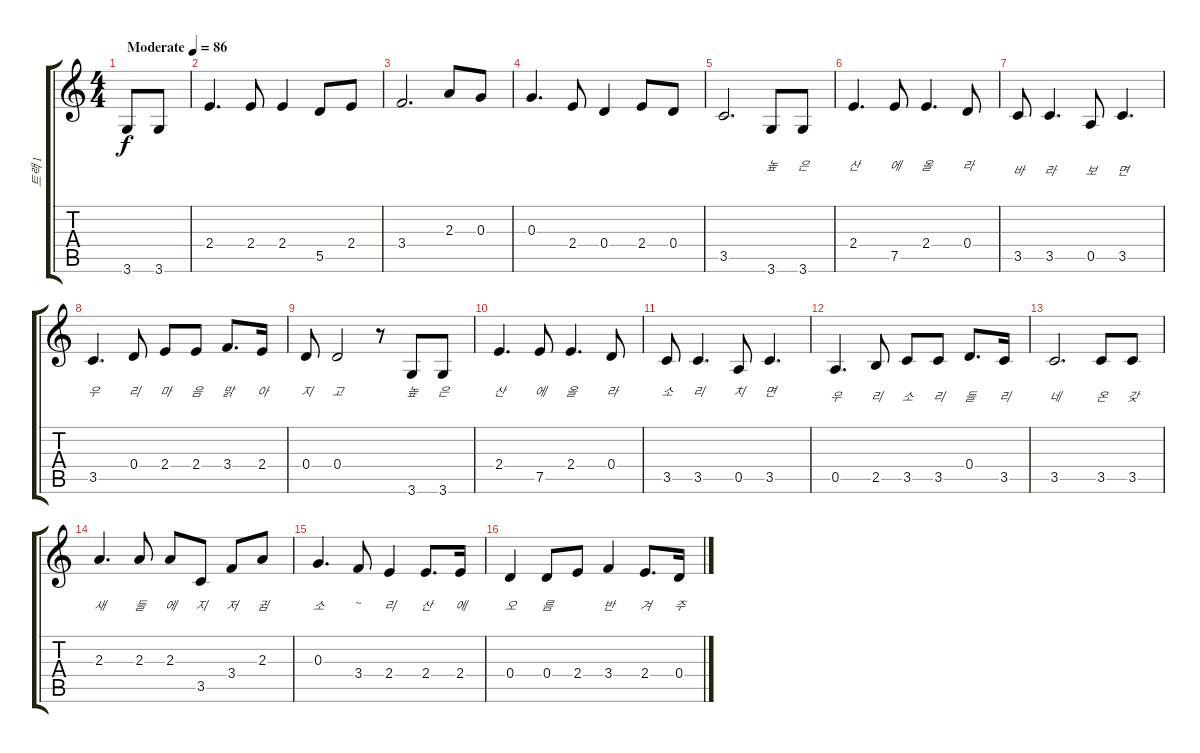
\track ("트랙 1" "트랙 1") {instrument acousticguitarsteel}
\staff {score tabs}
\tuning (E4 B3 G3 D3 A2 E2) {hide}
\ts (4 4)
\tempo (86 "Moderate")
\clef g2
\ks c
3.6.8{dy f instrument acousticguitarsteel} 3.6.8 |
2.4.4{d} 2.4.8 2.4.4 5.5.8 2.4.8 |
3.4.2{d} 2.3.8 0.3.8 |
0.3.4{d} 2.4.8 0.4.4 2.4.8 0.4.8 |
3.5.2{d lyrics (0 "") lyrics (1 "") lyrics (2 "") lyrics (3 "") lyrics (4 "")} 3.6.8{lyrics (0 "높") lyrics (1 "") lyrics (2 "") lyrics (3 "") lyrics (4 "")} 3.6.8{lyrics (0 "은") lyrics (1 "") lyrics (2 "") lyrics (3 "") lyrics (4 "")} |
2.4.4{d lyrics (0 "산") lyrics (1 "") lyrics (2 "") lyrics (3 "") lyrics (4 "")} 7.5.8{lyrics (0 "에") lyrics (1 "") lyrics (2 "") lyrics (3 "") lyrics (4 "")} 2.4.4{d lyrics (0 "올") lyrics (1 "") lyrics (2 "") lyrics (3 "") lyrics (4 "")} 0.4.8{lyrics (0 "라") lyrics (1 "") lyrics (2 "") lyrics (3 "") lyrics (4 "")} |
3.5.8{lyrics (0 "") lyrics (1 "바") lyrics (2 "") lyrics (3 "") lyrics (4 "")} 3.5.4{d lyrics (0 "") lyrics (1 "라") lyrics (2 "") lyrics (3 "") lyrics (4 "")} 0.5.8{lyrics (0 "") lyrics (1 "보") lyrics (2 "") lyrics (3 "") lyrics (4 "")} 3.5.4{d lyrics (0 "") lyrics (1 "면") lyrics (2 "") lyrics (3 "") lyrics (4 "")} |
3.5.4{d lyrics (0 "") lyrics (1 "우") lyrics (2 "") lyrics (3 "") lyrics (4 "")} 0.4.8{lyrics (0 "") lyrics (1 "리") lyrics (2 "") lyrics (3 "") lyrics (4 "")} 2.4.8{lyrics (0 "") lyrics (1 "마") lyrics (2 "") lyrics (3 "") lyrics (4 "")} 2.4.8{lyrics (0 "") lyrics (1 "음") lyrics (2 "") lyrics (3 "") lyrics (4 "")} 3.4.8{d lyrics (0 "") lyrics (1 "맑") lyrics (2 "") lyrics (3 "") lyrics (4 "")} 2.4.16{lyrics (0 "") lyrics (1 "아") lyrics (2 "") lyrics (3 "") lyrics (4 "")} |
0.4.8{lyrics (0 "") lyrics (1 "지") lyrics (2 "") lyrics (3 "") lyrics (4 "")} 0.4.2{lyrics (0 "") lyrics (1 "고") lyrics (2 "") lyrics (3 "") lyrics (4 "")} r.8 3.6.8{lyrics (0 "") lyrics (1 "높") lyrics (2 "") lyrics (3 "") lyrics (4 "")} 3.6.8{lyrics (0 "") lyrics (1 "은") lyrics (2 "") lyrics (3 "") lyrics (4 "")} |
2.4.4{d lyrics (0 "") lyrics (1 "산") lyrics (2 "") lyrics (3 "") lyrics (4 "")} 7.5.8{lyrics (0 "") lyrics (1 "에") lyrics (2 "") lyrics (3 "") lyrics (4 "")} 2.4.4{d lyrics (0 "") lyrics (1 "올") lyrics (2 "") lyrics (3 "") lyrics (4 "")} 0.4.8{lyrics (0 "") lyrics (1 "라") lyrics (2 "") lyrics (3 "") lyrics (4 "")} |
3.5.8{lyrics (0 "") lyrics (1 "소") lyrics (2 "") lyrics (3 "") lyrics (4 "")} 3.5.4{d lyrics (0 "") lyrics (1 "리") lyrics (2 "") lyrics (3 "") lyrics (4 "")} 0.5.8{lyrics (0 "") lyrics (1 "치") lyrics (2 "") lyrics (3 "") lyrics (4 "")} 3.5.4{d lyrics (0 "") lyrics (1 "면") lyrics (2 "") lyrics (3 "") lyrics (4 "")} |
0.5.4{d lyrics (0 "") lyrics (1 "") lyrics (2 "우") lyrics (3 "") lyrics (4 "")} 2.5.8{lyrics (0 "") lyrics (1 "") lyrics (2 "리") lyrics (3 "") lyrics (4 "")} 3.5.8{lyrics (0 "") lyrics (1 "") lyrics (2 "소") lyrics (3 "") lyrics (4 "")} 3.5.8{lyrics (0 "") lyrics (1 "") lyrics (2 "리") lyrics (3 "") lyrics (4 "")} 0.4.8{d lyrics (0 "") lyrics (1 "") lyrics (2 "들") lyrics (3 "") lyrics (4 "")} 3.5.16{lyrics (0 "") lyrics (1 "") lyrics (2 "리") lyrics (3 "") lyrics (4 "")} |
3.5.2{d lyrics (0 "") lyrics (1 "") lyrics (2 "네") lyrics (3 "") lyrics (4 "")} 3.5.8{lyrics (0 "") lyrics (1 "") lyrics (2 "온") lyrics (3 "") lyrics (4 "")} 3.5.8{lyrics (0 "") lyrics (1 "") lyrics (2 "갖") lyrics (3 "") lyrics (4 "")} |
2.3.4{d lyrics (0 "") lyrics (1 "") lyrics (2 "새") lyrics (3 "") lyrics (4 "")} 2.3.8{lyrics (0 "") lyrics (1 "") lyrics (2 "들") lyrics (3 "") lyrics (4 "")} 2.3.8{lyrics (0 "") lyrics (1 "") lyrics (2 "에") lyrics (3 "") lyrics (4 "")} 3.5.8{lyrics (0 "") lyrics (1 "") lyrics (2 "지") lyrics (3 "") lyrics (4 "")} 3.4.8{lyrics (0 "") lyrics (1 "") lyrics (2 "저") lyrics (3 "") lyrics (4 "")} 2.3.8{lyrics (0 "") lyrics (1 "") lyrics (2 "귐") lyrics (3 "") lyrics (4 "")} |
0.3.4{d lyrics (0 "") lyrics (1 "") lyrics (2 "소") lyrics (3 "") lyrics (4 "")} 3.4.8{lyrics (0 "") lyrics (1 "") lyrics (2 "~") lyrics (3 "") lyrics (4 "")} 2.4.4{lyrics (0 "") lyrics (1 "") lyrics (2 "리") lyrics (3 "") lyrics (4 "")} 2.4.8{d lyrics (0 "") lyrics (1 "") lyrics (2 "산") lyrics (3 "") lyrics (4 "")} 2.4.16{lyrics (0 "") lyrics (1 "") lyrics (2 "에") lyrics (3 "") lyrics (4 "")} |
0.4.4{lyrics (0 "") lyrics (1 "") lyrics (2 "오") lyrics (3 "") lyrics (4 "")} 0.4.8{lyrics (0 "") lyrics (1 "") lyrics (2 "름") lyrics (3 "") lyrics (4 "")} 2.4.8{lyrics (0 "") lyrics (1 "") lyrics (2 "") lyrics (3 "") lyrics (4 "")} 3.4.4{lyrics (0 "") lyrics (1 "") lyrics (2 "반") lyrics (3 "") lyrics (4 "")} 2.4.8{d lyrics (0 "") lyrics (1 "") lyrics (2 "겨") lyrics (3 "") lyrics (4 "")} 0.4.16{lyrics (0 "") lyrics (1 "") lyrics (2 "주") lyrics (3 "") lyrics (4 "")}
